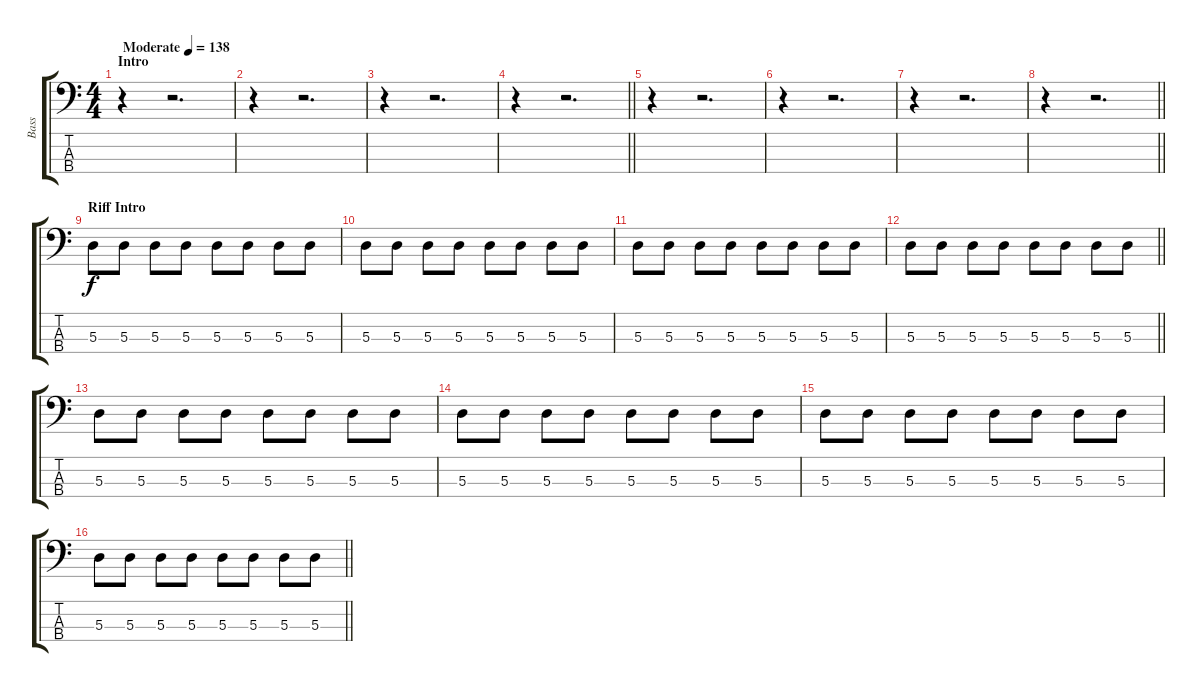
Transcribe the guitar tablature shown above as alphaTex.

\track ("Bass" "Bass") {instrument electricbassfinger}
\staff {score tabs}
\tuning (G2 D2 A1 E1) {hide}
\ts (4 4)
\section ("" "Intro")
\tempo (138 "Moderate")
\clef f4
\ks c
r.4{dy f instrument electricbassfinger} r.2{d} |
r.4 r.2{d} |
r.4 r.2{d} |
\barLineRight lightlight
r.4 r.2{d} |
r.4 r.2{d} |
r.4 r.2{d} |
r.4 r.2{d} |
\barLineRight lightlight
r.4 r.2{d} |
\section ("" "Riff Intro")
5.3.8 5.3.8 5.3.8 5.3.8 5.3.8 5.3.8 5.3.8 5.3.8 |
5.3.8 5.3.8 5.3.8 5.3.8 5.3.8 5.3.8 5.3.8 5.3.8 |
5.3.8 5.3.8 5.3.8 5.3.8 5.3.8 5.3.8 5.3.8 5.3.8 |
\barLineRight lightlight
5.3.8 5.3.8 5.3.8 5.3.8 5.3.8 5.3.8 5.3.8 5.3.8 |
5.3.8 5.3.8 5.3.8 5.3.8 5.3.8 5.3.8 5.3.8 5.3.8 |
5.3.8 5.3.8 5.3.8 5.3.8 5.3.8 5.3.8 5.3.8 5.3.8 |
5.3.8 5.3.8 5.3.8 5.3.8 5.3.8 5.3.8 5.3.8 5.3.8 |
\barLineRight lightlight
5.3.8 5.3.8 5.3.8 5.3.8 5.3.8 5.3.8 5.3.8 5.3.8
